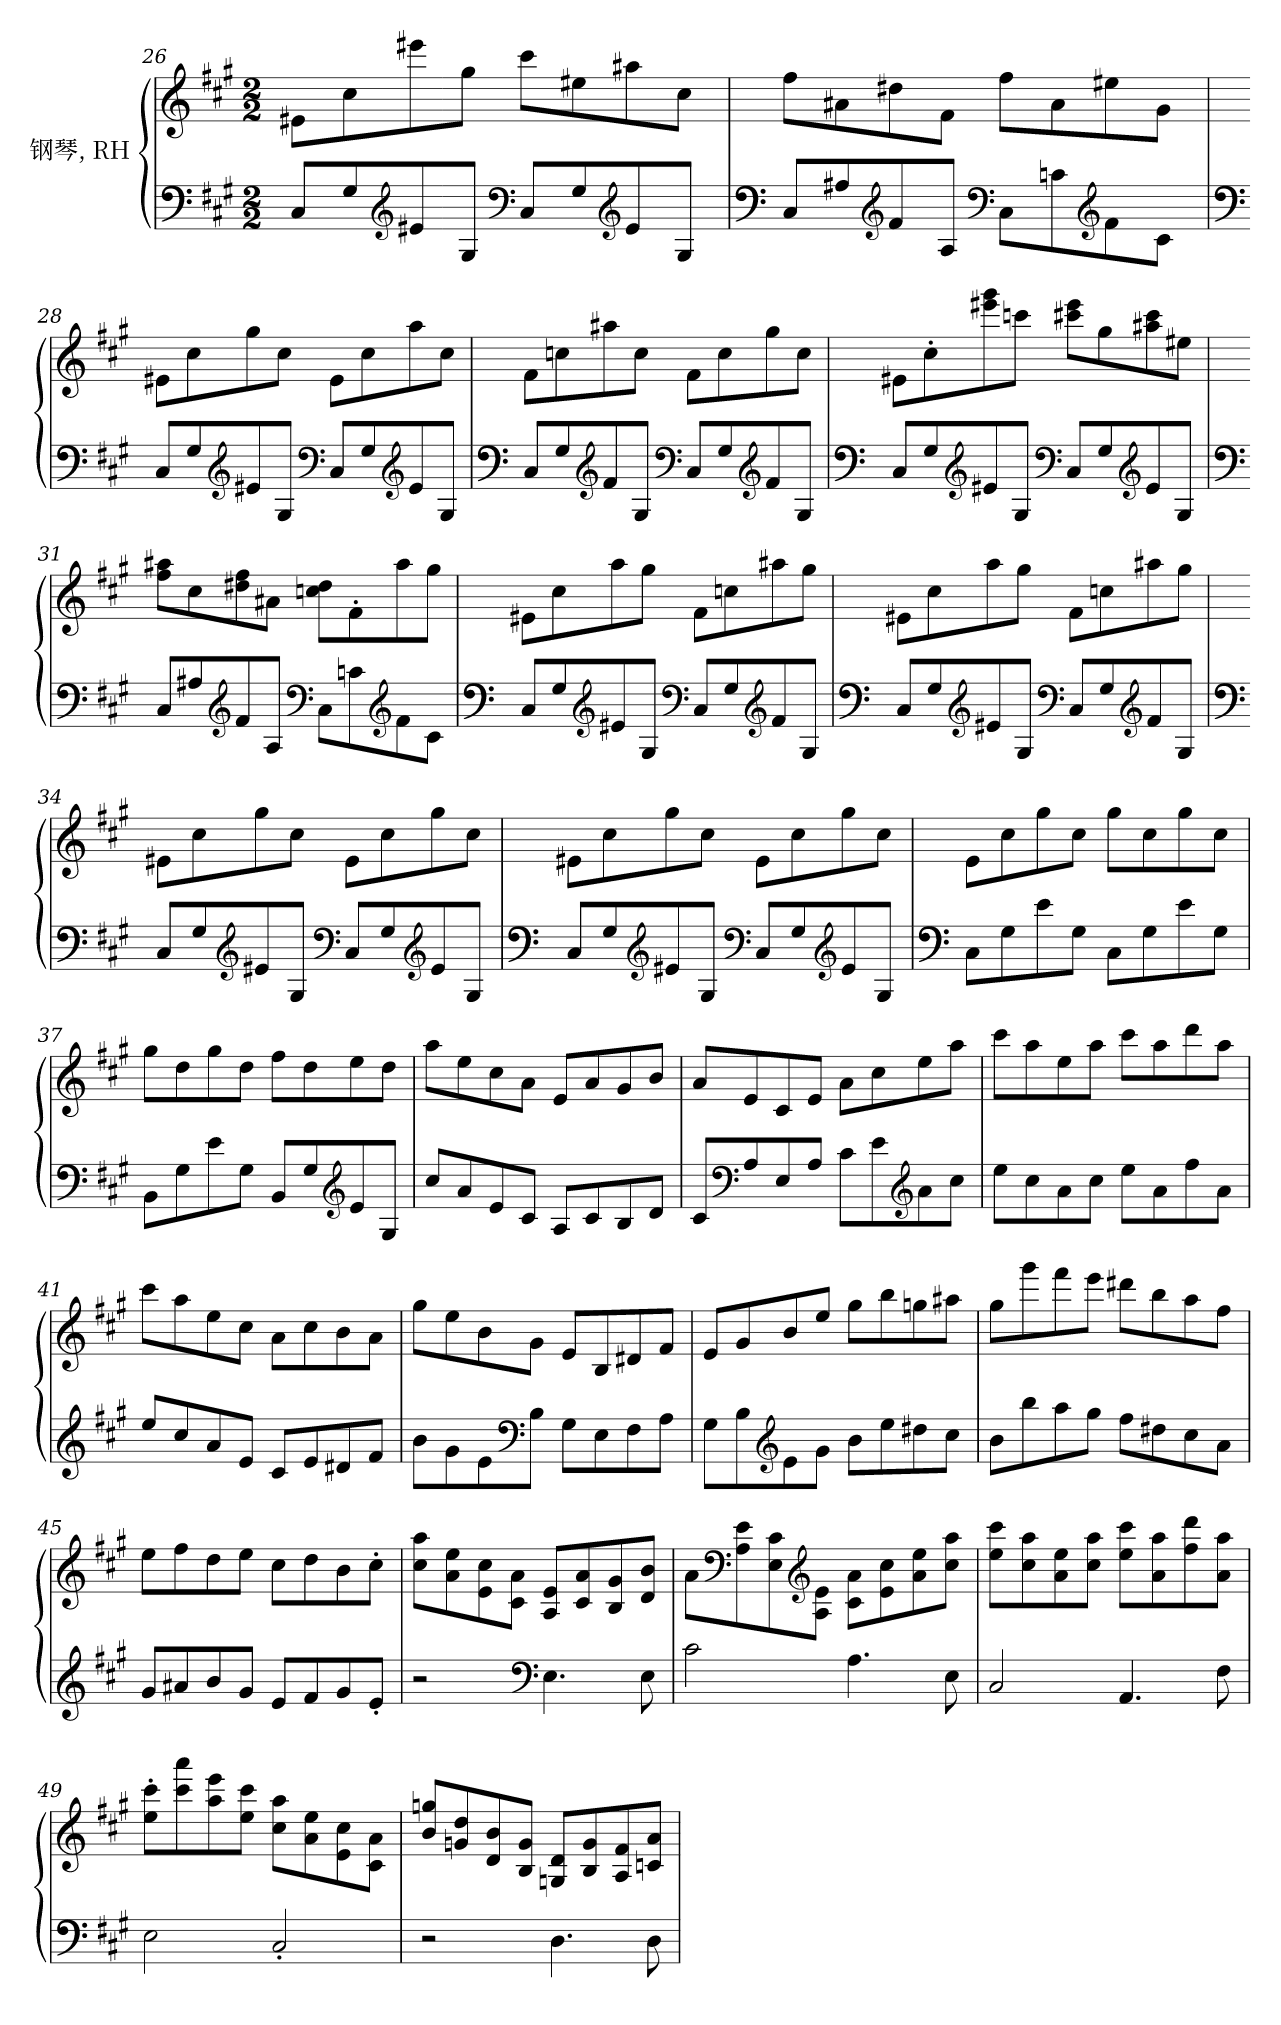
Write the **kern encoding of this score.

**kern	**kern
*part1	*part1
*staff2	*staff1
*I"钢琴, RH	*
!!LO:LB:g=z
*clefF4	*clefG2
*k[f#c#g#]	*k[f#c#g#]
*M2/2	*M2/2
=26	=26
8C#/L	8e#X\L
8G#/	8cc#\
*clefG2	*
8e#X/	8eee#X\
8G#/J	8gg#\J
*clefF4	*
8C#/L	8ccc#\L
8G#/	8ee#X\
*clefG2	*
8e#/	8aa#X\
8G#/J	8cc#\J
=27	=27
*clefF4	*
8C#/L	8ff#\L
8A#X/	8a#X\
*clefG2	*
8f#/	8dd#X\
8A#/J	8f#\J
*clefF4	*
8C#\L	8ff#\L
8cn\	8a#\
*clefG2	*
8f#\	8ee#X\
8c\J	8g#\J
!!LO:LB:g=z
=28	=28
*clefF4	*
8C#/L	8e#X\L
8G#/	8cc#\
*clefG2	*
8e#X/	8gg#\
8G#/J	8cc#\J
*clefF4	*
8C#/L	8e#\L
8G#/	8cc#\
*clefG2	*
8e#/	8aa\
8G#/J	8cc#\J
=29	=29
*clefF4	*
8C#/L	8f#\L
8G#/	8ccn\
*clefG2	*
8f#/	8aa#X\
8G#/J	8cc\J
*clefF4	*
8C#/L	8f#\L
8G#/	8cc\
*clefG2	*
8f#/	8gg#\
8G#/J	8cc\J
!!LO:LB:g=z
=30	=30
*clefF4	*
8C#/L	8e#X\L
8G#/	8cc#'\
*clefG2	*
8e#X/	8eee#X\ 8ggg#\
8G#/J	8cccn\J
*clefF4	*
8C#/L	8ccc#X\ 8eee#\L
8G#/	8gg#\
*clefG2	*
8e#/	8aa#X\ 8ccc#\
8G#/J	8ee#X\J
=31	=31
*clefF4	*
8C#/L	8ff#\ 8aa#X\L
8A#X/	8cc#\
*clefG2	*
8f#/	8dd#X\ 8ff#\
8A#/J	8a#X\J
*clefF4	*
8C#\L	8ccn\ 8dd#\L
8cn\	8f#'\
*clefG2	*
8f#\	8aa#\
8c\J	8gg#\J
!!LO:LB:g=z
=32	=32
*clefF4	*
8C#/L	8e#X\L
8G#/	8cc#\
*clefG2	*
8e#X/	8aa\
8G#/J	8gg#\J
*clefF4	*
8C#/L	8f#\L
8G#/	8ccn\
*clefG2	*
8f#/	8aa#X\
8G#/J	8gg#\J
=33	=33
*clefF4	*
8C#/L	8e#X\L
8G#/	8cc#\
*clefG2	*
8e#X/	8aa\
8G#/J	8gg#\J
*clefF4	*
8C#/L	8f#\L
8G#/	8ccn\
*clefG2	*
8f#/	8aa#X\
8G#/J	8gg#\J
!!LO:PB:g=z
=34	=34
*clefF4	*
8C#/L	8e#X\L
8G#/	8cc#\
*clefG2	*
8e#X/	8gg#\
8G#/J	8cc#\J
*clefF4	*
8C#/L	8e#\L
8G#/	8cc#\
*clefG2	*
8e#/	8gg#\
8G#/J	8cc#\J
=35	=35
*clefF4	*
8C#/L	8e#X\L
8G#/	8cc#\
*clefG2	*
8e#X/	8gg#\
8G#/J	8cc#\J
*clefF4	*
8C#/L	8e#\L
8G#/	8cc#\
*clefG2	*
8e#/	8gg#\
8G#/J	8cc#\J
=36	=36
*clefF4	*
8C#\L	8e\L
8G#\	8cc#\
8e\	8gg#\
8G#\J	8cc#\J
8C#\L	8gg#\L
8G#\	8cc#\
8e\	8gg#\
8G#\J	8cc#\J
!!LO:LB:g=z
=37	=37
8BB\L	8gg#\L
8G#\	8dd\
8e\	8gg#\
8G#\J	8dd\J
8BB/L	8ff#\L
8G#/	8dd\
*clefG2	*
8e/	8ee\
8G#/J	8dd\J
=38	=38
8cc#/L	8aa\L
8a/	8ee\
8e/	8cc#\
8c#/J	8a\J
8A/L	8e/L
8c#/	8a/
8B/	8g#/
8d/J	8b/J
=39	=39
8c#/L	8a/L
*clefF4	*
8A/	8e/
8E/	8c#/
8A/J	8e/J
8c#\L	8a\L
8e\	8cc#\
*clefG2	*
8a\	8ee\
8cc#\J	8aa\J
=40	=40
8ee\L	8ccc#\L
8cc#\	8aa\
8a\	8ee\
8cc#\J	8aa\J
8ee\L	8ccc#\L
8a\	8aa\
8ff#\	8ddd\
8a\J	8aa\J
!!LO:LB:g=z
=41	=41
8ee/L	8ccc#\L
8cc#/	8aa\
8a/	8ee\
8e/J	8cc#\J
8c#/L	8a\L
8e/	8cc#\
8d#X/	8b\
8f#/J	8a\J
=42	=42
8b\L	8gg#\L
8g#\	8ee\
8e\	8b\
*clefF4	*
8B\J	8g#\J
8G#\L	8e/L
8E\	8B/
8F#\	8d#X/
8A\J	8f#/J
=43	=43
8G#\L	8e/L
8B\	8g#/
*clefG2	*
8e\	8b/
8g#\J	8ee/J
8b\L	8gg#\L
8ee\	8bb\
8dd#X\	8ggn\
8cc#\J	8aa#X\J
=44	=44
8b\L	8gg#\L
8bb\	8ggg#\
8aa\	8fff#\
8gg#\J	8eee\J
8ff#\L	8ddd#X\L
8dd#X\	8bb\
8cc#\	8aa\
8a\J	8ff#\J
!!LO:LB:g=z
=45	=45
8g#/L	8ee\L
8a#X/	8ff#\
8b/	8dd\
8g#/J	8ee\J
8e/L	8cc#\L
8f#/	8dd\
8g#/	8b\
8e'/J	8cc#'\J
=46	=46
2r	8cc#\ 8aa\L
.	8a\ 8ee\
.	8e\ 8cc#\
.	8c#\ 8a\J
*clefF4	*
4.E\	8A/ 8e/L
.	8c#/ 8a/
.	8B/ 8g#/
8E\	8d/ 8b/J
=47	=47
2c#\	8a\L
*	*clefF4
.	8A\ 8e\
.	8E\ 8c#\
*	*clefG2
.	8A\ 8e\J
4.A\	8c#\ 8a\L
.	8e\ 8cc#\
.	8a\ 8ee\
8E\	8cc#\ 8aa\J
=48	=48
2C#/	8ee\ 8ccc#\L
.	8cc#\ 8aa\
.	8a\ 8ee\
.	8cc#\ 8aa\J
4.AA/	8ee\ 8ccc#\L
.	8a\ 8aa\
.	8ff#\ 8ddd\
8F#\	8a\ 8aa\J
!!LO:LB:g=z
=49	=49
2E\	8ee\' 8ccc#\'L
.	8ccc#\ 8aaa\
.	8aa\ 8eee\
.	8ee\ 8ccc#\J
2C#'/	8cc#\ 8aa\L
.	8a\ 8ee\
.	8e\ 8cc#\
.	8c#\ 8a\J
=50	=50
2r	8b/ 8ggn/L
.	8gn/ 8dd/
.	8d/ 8b/
.	8B/ 8g/J
4.D\	8Gn/ 8d/L
.	8B/ 8g/
.	8A/ 8f#/
8D\	8cn/ 8a/J
=	=
*-	*-
